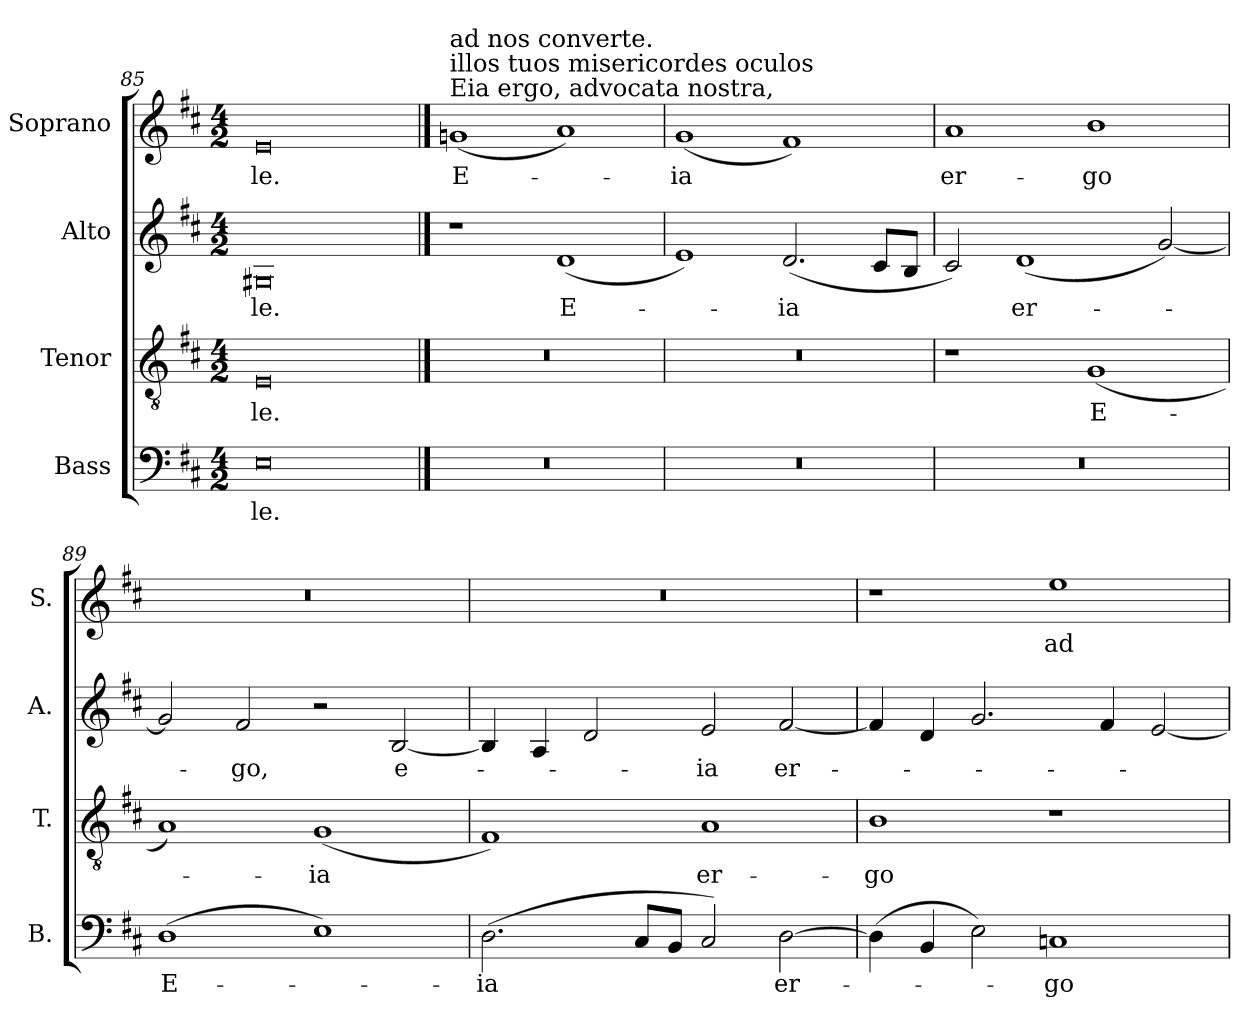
**kern	**text	**kern	**text	**kern	**text	**kern	**text
*part4	*part4	*part3	*part3	*part2	*part2	*part1	*part1
*staff4	*staff4	*staff3	*staff3	*staff2	*staff2	*staff1	*staff1
*I"Bass	*	*I"Tenor	*	*I"Alto	*	*I"Soprano	*
*I'B.	*	*I'T.	*	*I'A.	*	*I'S.	*
*clefF4	*	*clefGv2	*	*clefG2	*	*clefG2	*
*	*	*ITrd7c12	*	*	*	*	*
*k[f#c#]	*	*k[f#c#]	*	*k[f#c#]	*	*k[f#c#]	*
*D:	*	*D:	*	*D:	*	*D:	*
*M4/2	*	*M4/2	*	*M4/2	*	*M4/2	*
=85	=85	=85	=85	=85	=85	=85	=85
!	!LO:LY:b:color=#000000	!	!	!	!	!	!
!	!	!	!LO:LY:b:color=#000000	!	!	!	!
!	!	!	!	!	!LO:LY:b:color=#000000	!	!
!	!	!	!	!	!	!	!LO:LY:b:color=#000000
0Ei	-le.	0EEi	-le.	0G#Xi	-le.	0ei	-le.
==86	==86	==86	==86	==86	==86	==86	==86
!LO:N:vis=1	!	!LO:N:vis=1	!	!	!	!	!
!	!	!	!	!	!	!LO:TX:a:t=Eia ergo, advocata nostra,	!
!	!	!	!	!	!	!LO:TX:t=illos tuos misericordes oculos	!
!	!	!	!	!	!	!LO:TX:t=ad nos converte.	!
!	!	!	!	!	!	!	!LO:LY:b:color=#000000
0r	.	0r	.	1r	.	(1gni	E-
!	!	!	!	!	!LO:LY:b:color=#000000	!	!
.	.	.	.	(1di	E-	1ai)	.
=87	=87	=87	=87	=87	=87	=87	=87
!LO:N:vis=1	!	!LO:N:vis=1	!	!	!	!	!
!	!	!	!	!	!	!	!LO:LY:b:color=#000000
0r	.	0r	.	1ei)	.	(1gi	-ia
!	!	!	!	!	!LO:LY:b:color=#000000	!	!
.	.	.	.	(2.di/	-ia	1f#i)	.
.	.	.	.	8c#i/L	.	.	.
.	.	.	.	8Bi/J	.	.	.
=88	=88	=88	=88	=88	=88	=88	=88
!LO:N:vis=1	!	!	!	!	!	!	!
!	!	!	!	!	!	!	!LO:LY:b:color=#000000
0r	.	1r	.	2c#i/)	.	1ai	er-
!	!	!	!	!	!LO:LY:b:color=#000000	!	!
.	.	.	.	(1di	er-	.	.
!	!	!	!LO:LY:b:color=#000000	!	!	!	!
!	!	!	!	!	!	!	!LO:LY:b:color=#000000
.	.	(1GGi	E-	.	.	1bi	-go
.	.	.	.	[2gi/)	.	.	.
=89	=89	=89	=89	=89	=89	=89	=89
!	!LO:LY:b:color=#000000	!	!	!	!	!LO:N:vis=1	!
(1Di	E-	1AAi)	.	2gi/]	.	0r	.
!	!	!	!	!	!LO:LY:b:color=#000000	!	!
.	.	.	.	2f#i/	-go,	.	.
!	!	!	!LO:LY:b:color=#000000	!	!	!	!
1Ei)	.	(1GGi	-ia	2r	.	.	.
!	!	!	!	!	!LO:LY:b:color=#000000	!	!
.	.	.	.	[2Bi/	e-	.	.
=90	=90	=90	=90	=90	=90	=90	=90
!	!LO:LY:b:color=#000000	!	!	!	!	!LO:N:vis=1	!
(2.Di\	-ia	1FF#i)	.	4Bi/]	.	0r	.
.	.	.	.	4Ai/	.	.	.
.	.	.	.	2di/	.	.	.
8C#i/L	.	.	.	.	.	.	.
8BBi/J	.	.	.	.	.	.	.
!	!	!	!LO:LY:b:color=#000000	!	!	!	!
!	!	!	!	!	!LO:LY:b:color=#000000	!	!
2C#i/)	.	1AAi	er-	2ei/	-ia	.	.
!	!LO:LY:b:color=#000000	!	!	!	!	!	!
!	!	!	!	!	!LO:LY:b:color=#000000	!	!
[2Di\	er-	.	.	[2f#i/	er-	.	.
=91	=91	=91	=91	=91	=91	=91	=91
!	!	!	!LO:LY:b:color=#000000	!	!	!	!
(4Di\]	.	1BBi	-go	4f#i/]	.	1r	.
4BBi/	.	.	.	4di/	.	.	.
2Ei\)	.	.	.	2.gi/	.	.	.
!	!LO:LY:b:color=#000000	!	!	!	!	!	!
!	!	!	!	!	!	!	!LO:LY:b:color=#000000
1Cni	-go	1r	.	.	.	1eei	ad-
.	.	.	.	4f#i/	.	.	.
.	.	.	.	[2ei/	.	.	.
=	=	=	=	=	=	=	=
*-	*-	*-	*-	*-	*-	*-	*-
